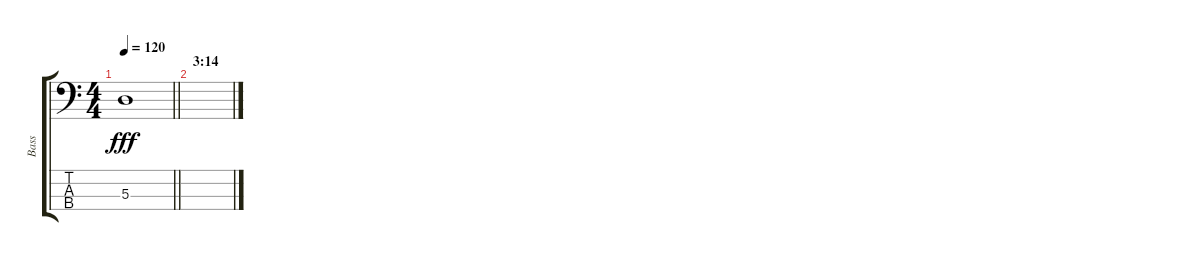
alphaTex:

\track ("Bass" "Bass") {instrument electricbassfinger}
\staff {score tabs}
\tuning (G2 D2 A1 E1) {hide}
\ts (4 4)
\tempo 120
\clef f4
\barLineRight lightlight
\ks c
5.3{t}.1{dy fff} |
\section ("" "3:14")
